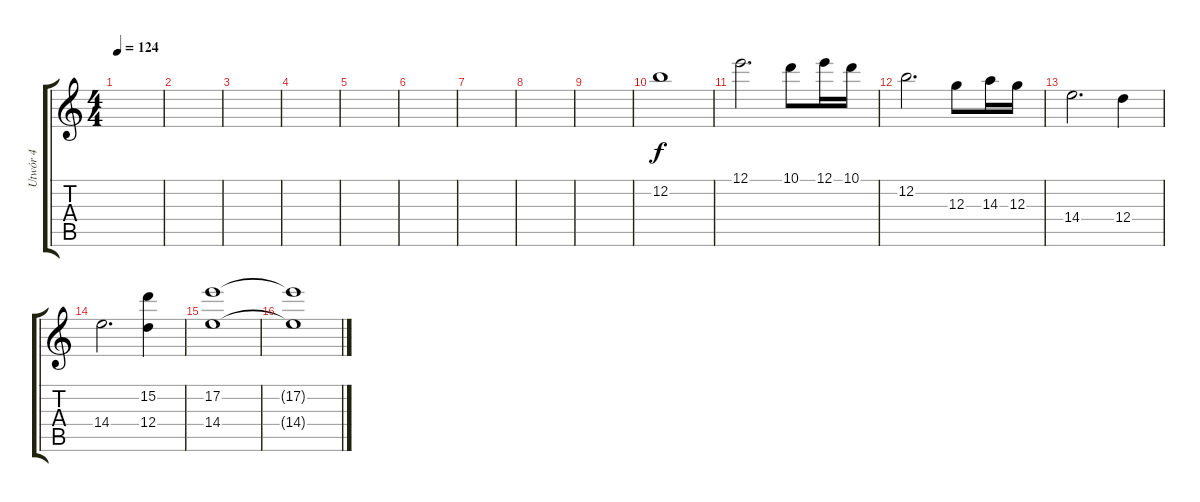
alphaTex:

\track ("Utwór 4" "Utwór 4") {instrument distortionguitar}
\staff {score tabs}
\tuning (E4 B3 G3 D3 A2 E2) {hide}
\ts (4 4)
\tempo 124
\clef g2
\ks c
|
|
|
|
|
|
|
|
|
12.2.1 |
12.1.2{d} 10.1.8 12.1.16 10.1.16 |
12.2.2{d} 12.3.8 14.3.16 12.3.16 |
14.4.2{d} 12.4.4 |
14.4.2{d} (15.2 12.4).4 |
(17.2 14.4).1 |
(17.2{t} 14.4{t}).1
